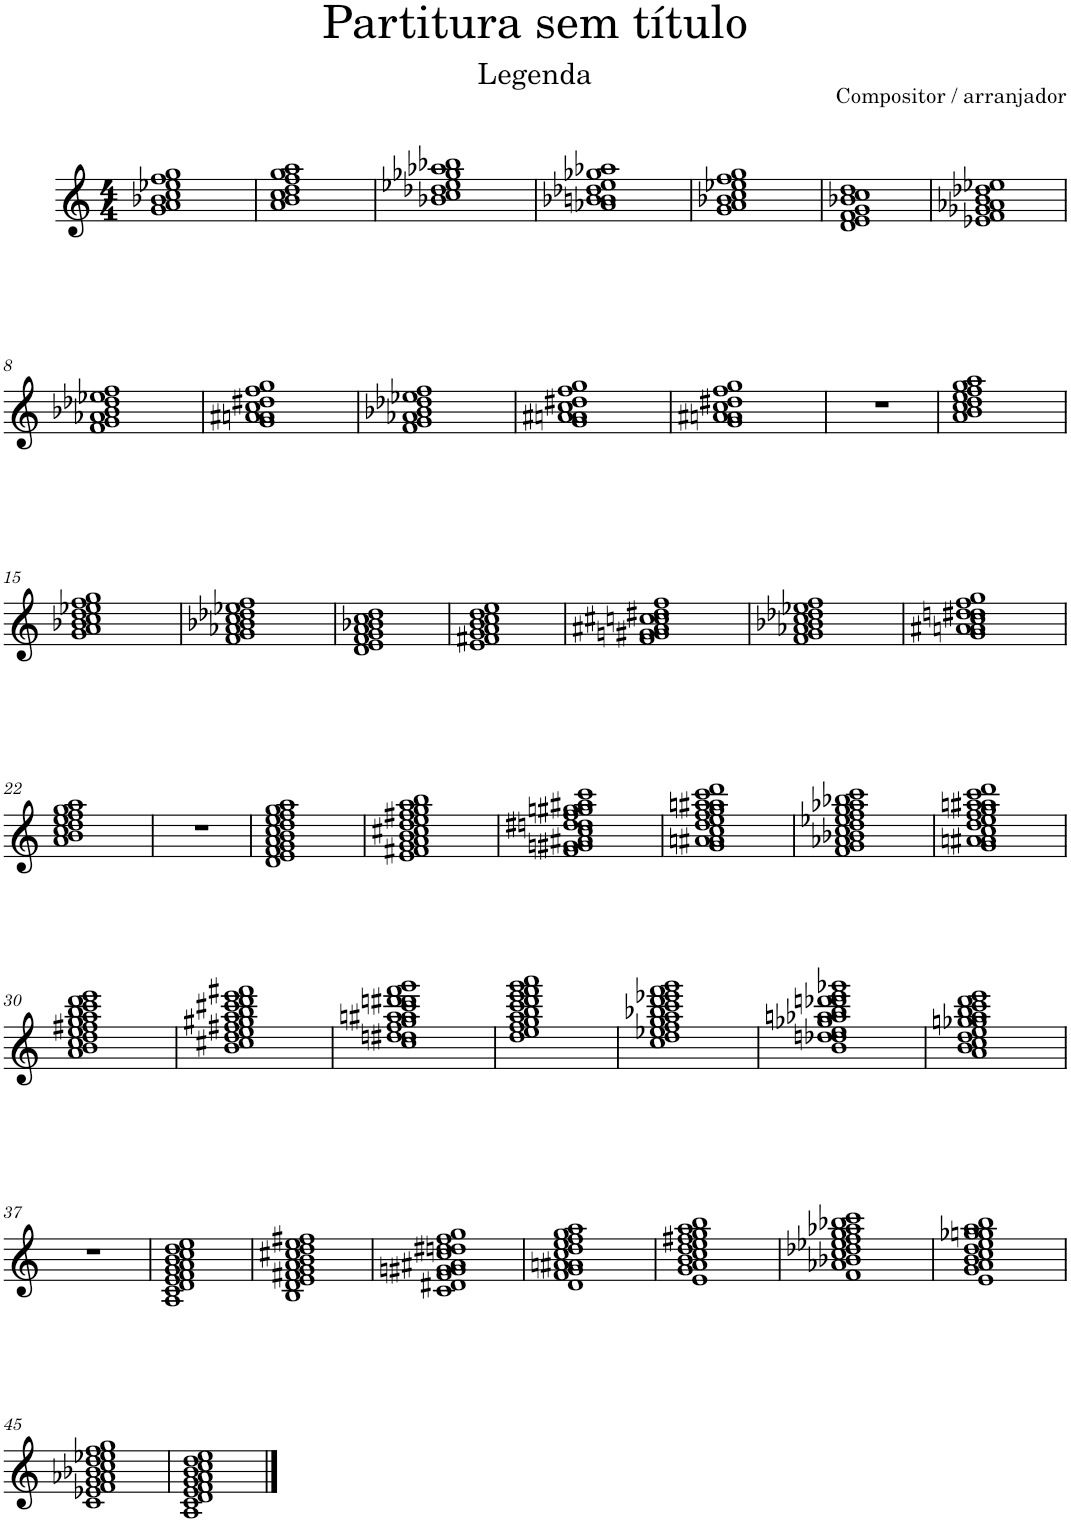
**kern
*part1
*staff1
*I"Violino 1
*I'Vno. 1
*clefG2
*k[]
*M4/4
=1
1g 1a 1b-X 1cc 1ee-X 1ff 1gg
=2
1a 1b 1cc 1dd 1ff 1gg 1aa
=3
1b-X 1cc 1dd-X 1ee-X 1gg-X 1aa-X 1bb-X
=4
1a-X 1b-X 1bn 1dd-X 1ee 1gg-X 1aa-X
=5
1g 1a 1b-X 1cc 1ee-X 1ff 1gg
=6
1d 1e 1f 1g 1b-X 1cc 1dd
=7
1e-X 1f 1g-X 1a-X 1b 1dd-X 1ee-X
!!LO:LB:g=z
=8
1f 1g 1a-X 1b-X 1dd-X 1ee-X 1ff
=9
1g 1an 1a#X 1cc 1dd#X 1ff 1gg
=10
1f 1g 1a-X 1b-X 1dd-X 1ee-X 1ff
=11
1g 1an 1a#X 1cc 1dd#X 1ff 1gg
=12
1g 1an 1a#X 1cc 1dd#X 1ff 1gg
=13
1r
=14
1a 1b 1cc 1dd 1ee 1ff 1gg 1aa
!!LO:LB:g=z
=15
1g 1a 1b-X 1cc 1dd 1ee-X 1ff 1gg
=16
1f 1g 1a-X 1b-X 1cc 1dd-X 1ee-X 1ff
=17
1d 1e 1f 1g 1a 1b-X 1cc 1dd
=18
1e 1f#X 1g 1a 1b 1cc 1dd 1ee
=19
1f 1gn 1g#X 1a#X 1ccn 1cc#X 1dd#X 1ff
=20
1f 1g 1a-X 1b-X 1cc 1dd-X 1ee-X 1ff
=21
1g 1an 1a#X 1cc 1ddn 1dd#X 1ff 1gg
!!LO:LB:g=z
=22
1a 1b 1cc 1dd 1ee 1ff 1gg 1aa
=23
1r
=24
1d 1e 1f 1g 1a 1b 1cc 1dd 1ee 1ff 1gg 1aa
=25
1e 1f#X 1g 1a 1b 1cc#X 1dd 1ee 1ff#X 1gg 1aa 1bb
=26
1f 1gn 1g#X 1a#X 1cc 1ddn 1dd#X 1ff 1ggn 1gg#X 1aa#X 1ccc
=27
1g 1an 1a#X 1cc 1dd 1ee 1ff 1gg 1aan 1aa#X 1ccc 1ddd
=28
1f 1g 1a-X 1b-X 1cc 1dd 1ee-X 1ff 1gg 1aa-X 1bb-X 1ccc
=29
1g 1an 1a#X 1cc 1dd 1ee 1ff 1gg 1aan 1aa#X 1ccc 1ddd
!!LO:LB:g=z
=30
1a 1b 1cc 1dd 1ee 1ff#X 1gg 1aa 1bb 1ccc 1ddd 1eee
=31
1b 1cc#X 1dd 1ee 1ff#X 1gg#X 1aa 1bb 1ccc#X 1ddd 1eee 1fff#X
=32
1cc 1ddn 1dd#X 1ff 1gg 1aan 1aa#X 1ccc 1dddn 1ddd#X 1fff 1ggg
=33
1dd 1ee 1ff 1gg 1aa 1bb 1ccc 1ddd 1eee 1fff 1ggg 1aaa
=34
1cc 1dd 1ee-X 1ff 1gg 1aa 1bb-X 1ccc 1ddd 1eee-X 1fff 1ggg
=35
1b 1dd-X 1ddn 1ee 1gg-X 1aa-X 1aan 1bb 1ddd-X 1dddn 1eee 1ggg-X
=36
1a 1b 1cc 1dd 1ee 1gg-X 1ggn 1aa 1bb 1ccc 1ddd 1eee
!!LO:LB:g=z
=37
1r
=38
1A 1c 1d 1e 1f 1g 1a 1b 1cc 1dd 1ee
=39
1B 1d 1e 1f#X 1g 1a 1b 1cc#X 1dd 1ee 1ff#X
=40
1c 1d#X 1f 1gn 1g#X 1a#X 1cc 1ddn 1dd#X 1ff 1gg
=41
1d 1f 1g 1an 1a#X 1cc 1dd 1ee 1ff 1gg 1aa
=42
1e 1g 1a 1b 1cc 1dd 1ee 1ff#X 1gg 1aa 1bb
=43
1f 1a-X 1b-X 1cc 1dd-X 1ee-X 1ff 1gg 1aa-X 1bb-X 1ccc
=44
1e 1g 1a 1b 1cc 1dd 1ee 1gg-X 1ggn 1aa 1bb
!!LO:LB:g=z
=45
1c 1e-X 1f 1g 1a-X 1b-X 1cc 1dd 1ee-X 1ff 1gg
=46
1A 1c 1d 1e 1f 1g 1a 1b 1cc 1dd 1ee
==
*-
